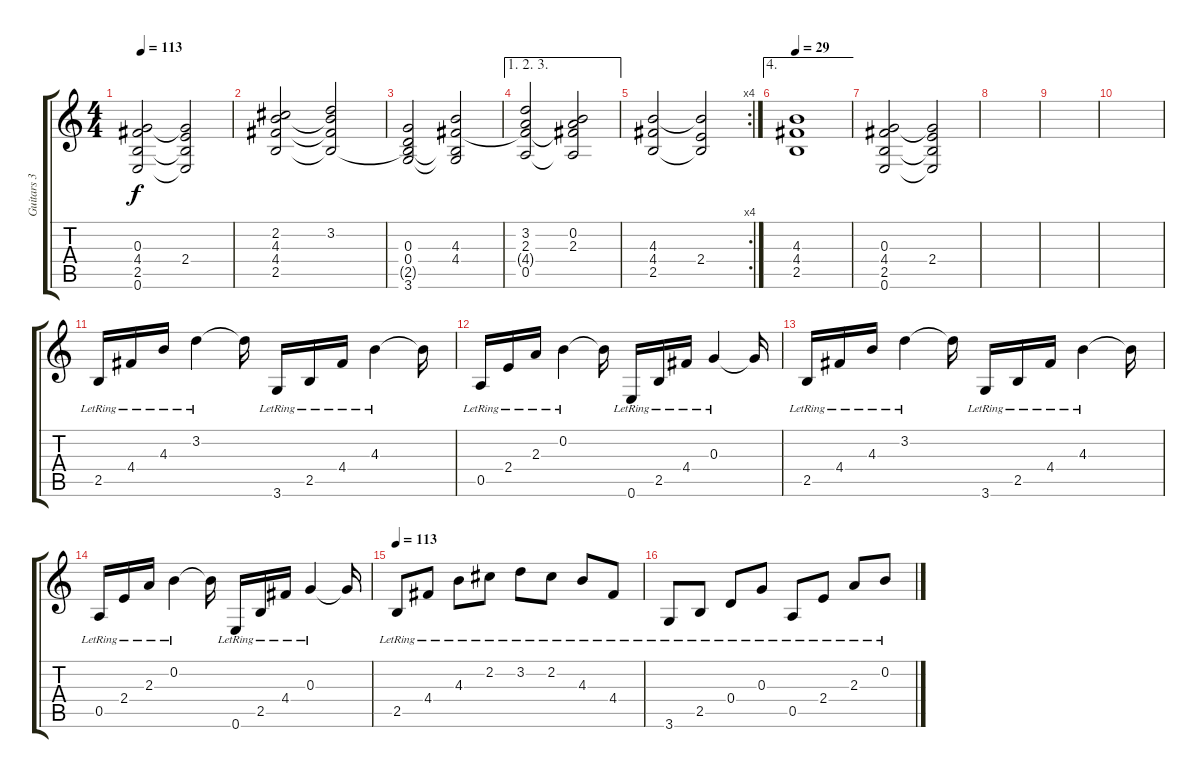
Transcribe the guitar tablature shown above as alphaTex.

\track ("Guitars 3" "Guitars 3") {instrument distortionguitar}
\staff {score tabs}
\tuning (E4 B3 G3 D3 A2 E2) {hide}
\ts (4 4)
\tempo 113
\clef g2
\ks c
(0.3 4.4 2.5 0.6).2{dy f} (0.3{t} 2.4 2.5{t} 0.6{t}).2 |
(2.2 4.3 4.4 2.5).2{volume 16 instrument churchorgan} (3.2 4.3{t} 4.4{t} 2.5{t}).2 |
(0.3 0.4 2.5{t} 3.6).2 (4.3 4.4 2.5{t} 3.6{t}).2 |
\ae (1 2 3)
(3.2 2.3 4.4{t} 0.5).2 (0.2 2.3 4.4{t} 0.5{t}).2 |
\rc 4
(4.3 4.4 2.5).2 (4.3{t} 2.4 2.5{t}).2 |
\ae 4
\tempo 29
(4.3 4.4 2.5).1 |
(0.3 4.4 2.5 0.6).2 (0.3{t} 2.4 2.5{t} 0.6{t}).2 |
|
|
|
2.5{lr}.16{volume 16 instrument acousticguitarsteel} 4.4{lr}.16 4.3{lr}.16 3.2{lr}.4 3.2{t}.16 3.6{lr}.16 2.5{lr}.16 4.4{lr}.16 4.3{lr}.4 4.3{t}.16 |
0.5{lr}.16 2.4{lr}.16 2.3{lr}.16 0.2{lr}.4 0.2{t}.16 0.6{lr}.16 2.5{lr}.16 4.4{lr}.16 0.3{lr}.4 0.3{t}.16 |
2.5{lr}.16 4.4{lr}.16 4.3{lr}.16 3.2{lr}.4 3.2{t}.16 3.6{lr}.16 2.5{lr}.16 4.4{lr}.16 4.3{lr}.4 4.3{t}.16 |
0.5{lr}.16 2.4{lr}.16 2.3{lr}.16 0.2{lr}.4 0.2{t}.16 0.6{lr}.16 2.5{lr}.16 4.4{lr}.16 0.3{lr}.4 0.3{t}.16 |
\tempo 113
2.5{lr}.8 4.4{lr}.8 4.3{lr}.8 2.2{lr}.8 3.2{lr}.8 2.2{lr}.8 4.3{lr}.8 4.4{lr}.8 |
3.6{lr}.8 2.5{lr}.8 0.4{lr}.8 0.3{lr}.8 0.5{lr}.8 2.4{lr}.8 2.3{lr}.8 0.2{lr}.8
